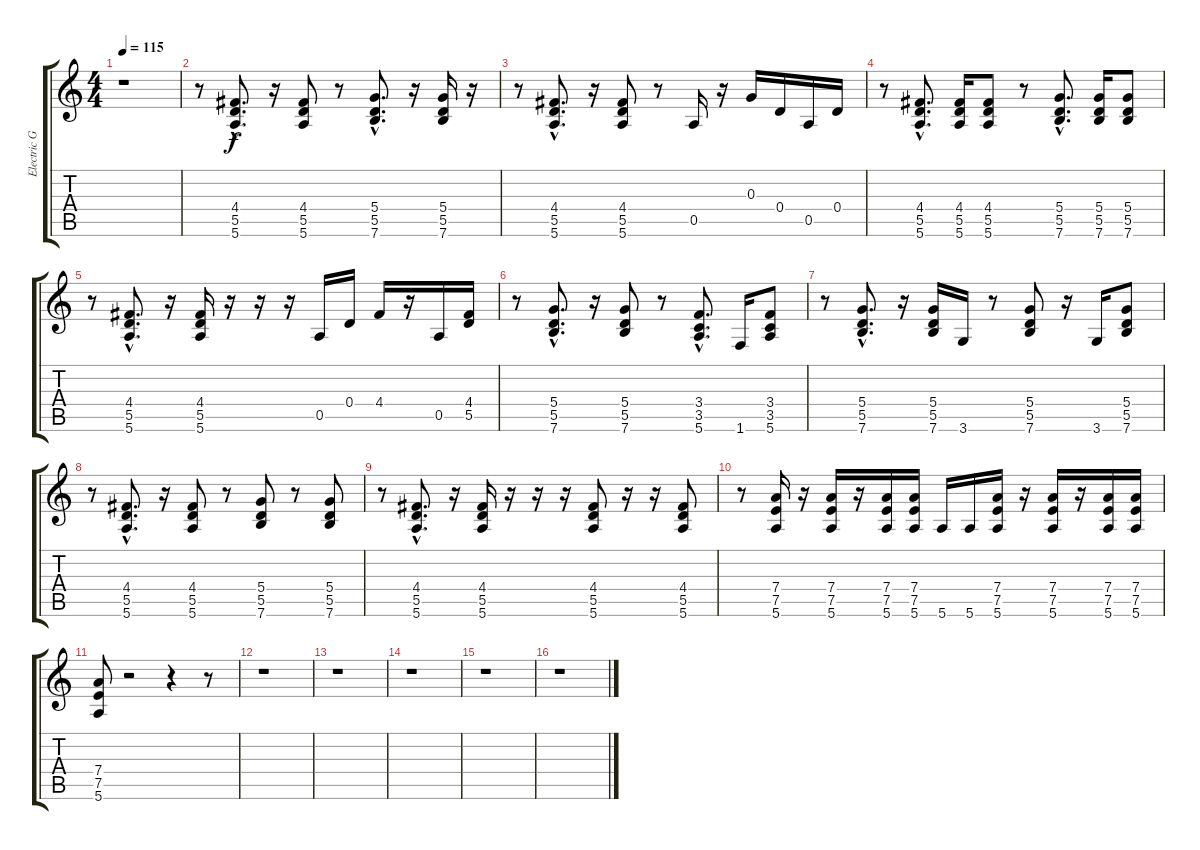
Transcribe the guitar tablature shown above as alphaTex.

\track ("Electric Guitar" "Electric G") {instrument electricguitarclean}
\staff {score tabs}
\tuning (E4 B3 G3 D3 A2 E2) {hide}
\ts (4 4)
\tempo 115
\clef g2
\ks c
r.1{dy f} |
r.8 (4.4{hac} 5.5{hac} 5.6{hac}).8{d} r.16 (4.4 5.5 5.6).8 r.8 (5.4{hac} 5.5{hac} 7.6{hac}).8{d} r.16 (5.4 5.5 7.6).16 r.16 |
r.8 (4.4{hac} 5.5{hac} 5.6{hac}).8{d} r.16 (4.4 5.5 5.6).8 r.8 0.5.16 r.16 0.3.16 0.4.16 0.5.16 0.4.16 |
r.8 (4.4{hac} 5.5{hac} 5.6{hac}).8{d} (4.4 5.5 5.6).16 (4.4 5.5 5.6).8 r.8 (5.4{hac} 5.5{hac} 7.6{hac}).8{d} (5.4 5.5 7.6).16 (5.4 5.5 7.6).8 |
r.8 (4.4{hac} 5.5{hac} 5.6{hac}).8{d} r.16 (4.4 5.5 5.6).16 r.16 r.16 r.16 0.5.16 0.4.16 4.4.16 r.16 0.5.16 (4.4 5.5).16 |
r.8 (5.4{hac} 5.5{hac} 7.6{hac}).8{d} r.16 (5.4 5.5 7.6).8 r.8 (3.4{hac} 3.5{hac} 5.6{hac}).8{d} 1.6.16 (3.4 3.5 5.6).8 |
r.8 (5.4{hac} 5.5{hac} 7.6{hac}).8{d} r.16 (5.4 5.5 7.6).16 3.6.16 r.8 (5.4 5.5 7.6).8 r.16 3.6.16 (5.4 5.5 7.6).8 |
r.8 (4.4{hac} 5.5{hac} 5.6{hac}).8{d} r.16 (4.4 5.5 5.6).8 r.8 (5.4 5.5 7.6).8 r.8 (5.4 5.5 7.6).8 |
r.8 (4.4{hac} 5.5{hac} 5.6{hac}).8{d} r.16 (4.4 5.5 5.6).16 r.16 r.16 r.16 (4.4 5.5 5.6).8 r.16 r.16 (4.4 5.5 5.6).8 |
r.8 (7.4 7.5 5.6).16 r.16 (7.4 7.5 5.6).16 r.16 (7.4 7.5 5.6).16 (7.4 7.5 5.6).16 5.6.16 5.6.16 (7.4 7.5 5.6).16 r.16 (7.4 7.5 5.6).16 r.16 (7.4 7.5 5.6).16 (7.4 7.5 5.6).16 |
(7.4 7.5 5.6).8 r.2 r.4 r.8 |
r.1 |
r.1 |
r.1 |
r.1 |
r.1
